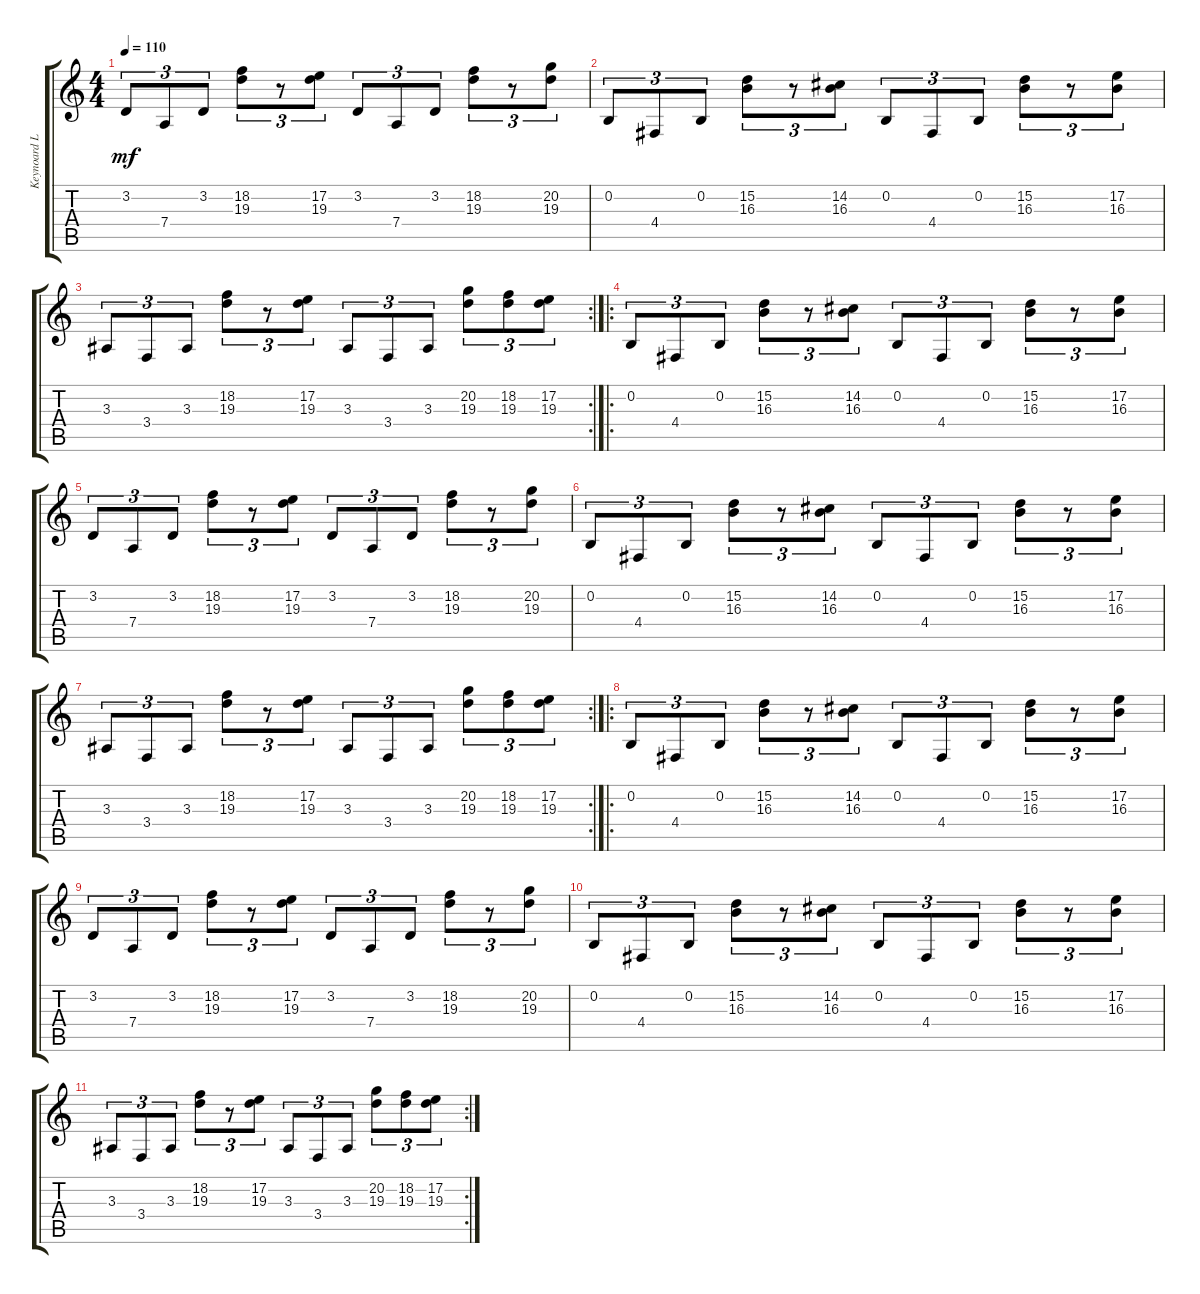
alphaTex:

\track ("Keynoard Lead" "Keynoard L") {instrument stringensemble1}
\staff {score tabs}
\tuning (E4 B3 G3 D3 A2 E2) {hide}
\ts (4 4)
\tempo 110
\clef g2
\ks c
3.2.8{tu (3 2) dy mf} 7.4.8{tu (3 2)} 3.2.8{tu (3 2)} (18.2 19.3).8{tu (3 2)} r.8{tu (3 2)} (17.2 19.3).8{tu (3 2)} 3.2.8{tu (3 2)} 7.4.8{tu (3 2)} 3.2.8{tu (3 2)} (18.2 19.3).8{tu (3 2)} r.8{tu (3 2)} (20.2 19.3).8{tu (3 2)} |
0.2.8{tu (3 2)} 4.4.8{tu (3 2)} 0.2.8{tu (3 2)} (15.2 16.3).8{tu (3 2)} r.8{tu (3 2)} (14.2 16.3).8{tu (3 2)} 0.2.8{tu (3 2)} 4.4.8{tu (3 2)} 0.2.8{tu (3 2)} (15.2 16.3).8{tu (3 2)} r.8{tu (3 2)} (17.2 16.3).8{tu (3 2)} |
\rc 2
3.3.8{tu (3 2)} 3.4.8{tu (3 2)} 3.3.8{tu (3 2)} (18.2 19.3).8{tu (3 2)} r.8{tu (3 2)} (17.2 19.3).8{tu (3 2)} 3.3.8{tu (3 2)} 3.4.8{tu (3 2)} 3.3.8{tu (3 2)} (20.2 19.3).8{tu (3 2)} (18.2 19.3).8{tu (3 2)} (17.2 19.3).8{tu (3 2)} |
\ro
0.2.8{tu (3 2)} 4.4.8{tu (3 2)} 0.2.8{tu (3 2)} (15.2 16.3).8{tu (3 2)} r.8{tu (3 2)} (14.2 16.3).8{tu (3 2)} 0.2.8{tu (3 2)} 4.4.8{tu (3 2)} 0.2.8{tu (3 2)} (15.2 16.3).8{tu (3 2)} r.8{tu (3 2)} (17.2 16.3).8{tu (3 2)} |
3.2.8{tu (3 2)} 7.4.8{tu (3 2)} 3.2.8{tu (3 2)} (18.2 19.3).8{tu (3 2)} r.8{tu (3 2)} (17.2 19.3).8{tu (3 2)} 3.2.8{tu (3 2)} 7.4.8{tu (3 2)} 3.2.8{tu (3 2)} (18.2 19.3).8{tu (3 2)} r.8{tu (3 2)} (20.2 19.3).8{tu (3 2)} |
0.2.8{tu (3 2)} 4.4.8{tu (3 2)} 0.2.8{tu (3 2)} (15.2 16.3).8{tu (3 2)} r.8{tu (3 2)} (14.2 16.3).8{tu (3 2)} 0.2.8{tu (3 2)} 4.4.8{tu (3 2)} 0.2.8{tu (3 2)} (15.2 16.3).8{tu (3 2)} r.8{tu (3 2)} (17.2 16.3).8{tu (3 2)} |
\rc 2
3.3.8{tu (3 2)} 3.4.8{tu (3 2)} 3.3.8{tu (3 2)} (18.2 19.3).8{tu (3 2)} r.8{tu (3 2)} (17.2 19.3).8{tu (3 2)} 3.3.8{tu (3 2)} 3.4.8{tu (3 2)} 3.3.8{tu (3 2)} (20.2 19.3).8{tu (3 2)} (18.2 19.3).8{tu (3 2)} (17.2 19.3).8{tu (3 2)} |
\ro
0.2.8{tu (3 2)} 4.4.8{tu (3 2)} 0.2.8{tu (3 2)} (15.2 16.3).8{tu (3 2)} r.8{tu (3 2)} (14.2 16.3).8{tu (3 2)} 0.2.8{tu (3 2)} 4.4.8{tu (3 2)} 0.2.8{tu (3 2)} (15.2 16.3).8{tu (3 2)} r.8{tu (3 2)} (17.2 16.3).8{tu (3 2)} |
3.2.8{tu (3 2)} 7.4.8{tu (3 2)} 3.2.8{tu (3 2)} (18.2 19.3).8{tu (3 2)} r.8{tu (3 2)} (17.2 19.3).8{tu (3 2)} 3.2.8{tu (3 2)} 7.4.8{tu (3 2)} 3.2.8{tu (3 2)} (18.2 19.3).8{tu (3 2)} r.8{tu (3 2)} (20.2 19.3).8{tu (3 2)} |
0.2.8{tu (3 2)} 4.4.8{tu (3 2)} 0.2.8{tu (3 2)} (15.2 16.3).8{tu (3 2)} r.8{tu (3 2)} (14.2 16.3).8{tu (3 2)} 0.2.8{tu (3 2)} 4.4.8{tu (3 2)} 0.2.8{tu (3 2)} (15.2 16.3).8{tu (3 2)} r.8{tu (3 2)} (17.2 16.3).8{tu (3 2)} |
\rc 2
3.3.8{tu (3 2)} 3.4.8{tu (3 2)} 3.3.8{tu (3 2)} (18.2 19.3).8{tu (3 2)} r.8{tu (3 2)} (17.2 19.3).8{tu (3 2)} 3.3.8{tu (3 2)} 3.4.8{tu (3 2)} 3.3.8{tu (3 2)} (20.2 19.3).8{tu (3 2)} (18.2 19.3).8{tu (3 2)} (17.2 19.3).8{tu (3 2)}
